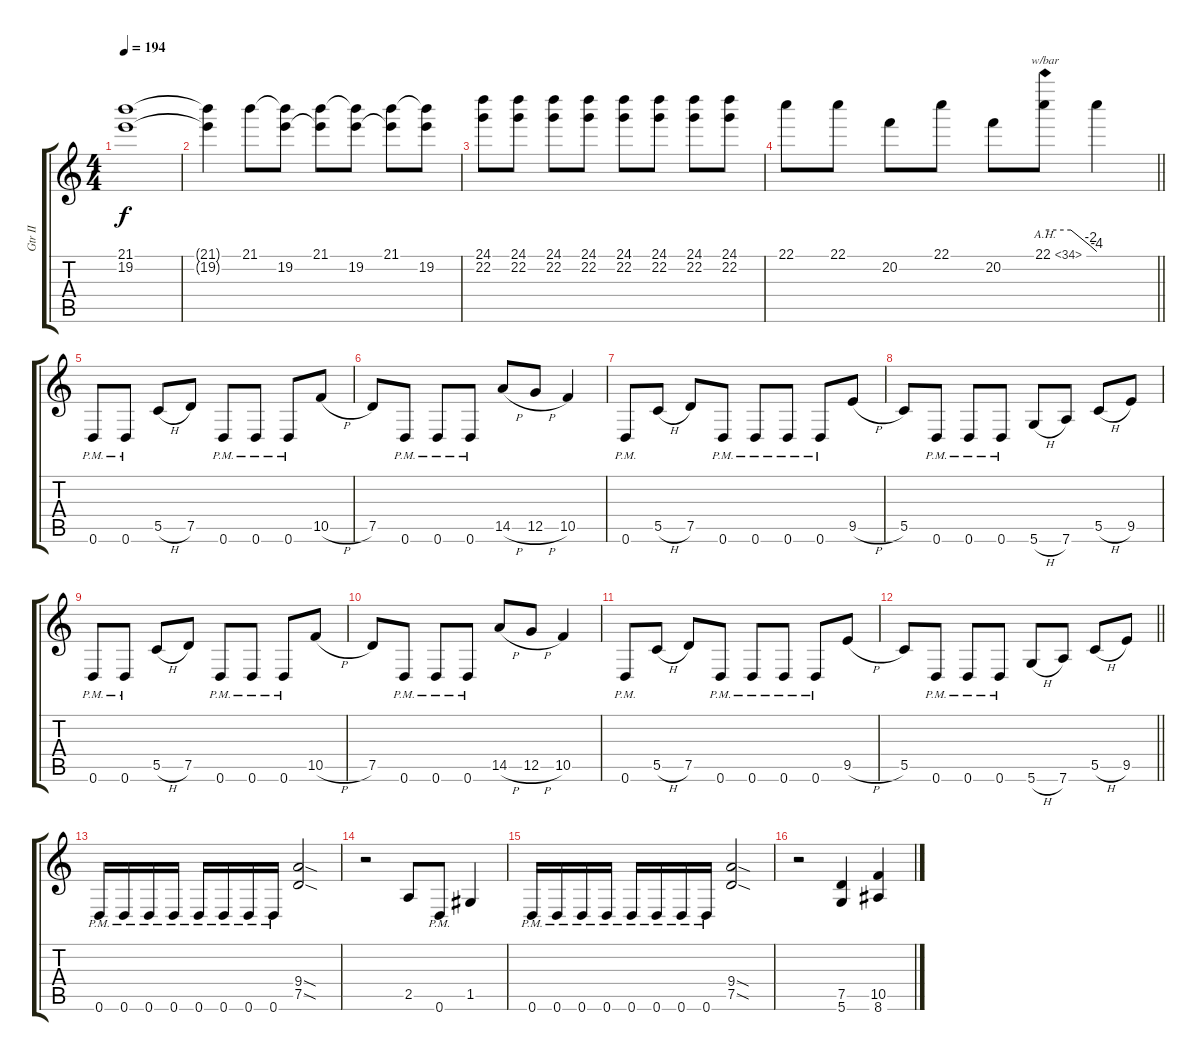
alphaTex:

\track ("Gtr II" "Gtr II") {instrument overdrivenguitar}
\staff {score tabs}
\tuning (D4 A3 F3 C3 G2 D2) {hide}
\ts (4 4)
\tempo 194
\clef g2
\ks c
(21.1 19.2).1{dy f volume 12} |
(21.1{t} 19.2{t}).4 21.1.8 (21.1{t} 19.2).8 (21.1 19.2{t}).8 (21.1{t} 19.2).8 (21.1 19.2{t}).8 (21.1{t} 19.2).8 |
(24.1 22.2).8 (24.1 22.2).8 (24.1 22.2).8 (24.1 22.2).8 (24.1 22.2).8 (24.1 22.2).8 (24.1 22.2).8 (24.1 22.2).8 |
\barLineRight lightlight
22.1.8 22.1.8 20.2.8 22.1.8 20.2.8 22.1{ah 12}.8{tbe (custom default 0 0 30 0 53 -8 60 -16)} 22.1{t}.4 |
0.6{pm}.8{volume 14 balance 15} 0.6{pm}.8 5.5{h}.8 7.5.8 0.6{pm}.8 0.6{pm}.8 0.6{pm}.8 10.5{h}.8 |
7.5.8 0.6{pm}.8 0.6{pm}.8 0.6{pm}.8 14.5{h}.8 12.5{h}.8 10.5.4 |
0.6{pm}.8 5.5{h}.8 7.5.8 0.6{pm}.8 0.6{pm}.8 0.6{pm}.8 0.6{pm}.8 9.5{h}.8 |
5.5.8 0.6{pm}.8 0.6{pm}.8 0.6{pm}.8 5.6{h}.8 7.6.8 5.5{h}.8 9.5.8 |
0.6{pm}.8 0.6{pm}.8 5.5{h}.8 7.5.8 0.6{pm}.8 0.6{pm}.8 0.6{pm}.8 10.5{h}.8 |
7.5.8 0.6{pm}.8 0.6{pm}.8 0.6{pm}.8 14.5{h}.8 12.5{h}.8 10.5.4 |
0.6{pm}.8 5.5{h}.8 7.5.8 0.6{pm}.8 0.6{pm}.8 0.6{pm}.8 0.6{pm}.8 9.5{h}.8 |
\barLineRight lightlight
5.5.8 0.6{pm}.8 0.6{pm}.8 0.6{pm}.8 5.6{h}.8 7.6.8 5.5{h}.8 9.5.8 |
0.6{pm}.16{volume 13} 0.6{pm}.16 0.6{pm}.16 0.6{pm}.16 0.6{pm}.16 0.6{pm}.16 0.6{pm}.16 0.6{pm}.16 (9.4{sod} 7.5{sod}).2 |
r.2 2.5.8 0.6{pm}.8 1.5.4 |
0.6{pm}.16 0.6{pm}.16 0.6{pm}.16 0.6{pm}.16 0.6{pm}.16 0.6{pm}.16 0.6{pm}.16 0.6{pm}.16 (9.4{sod} 7.5{sod}).2 |
r.2 (7.5 5.6).4 (10.5 8.6).4
